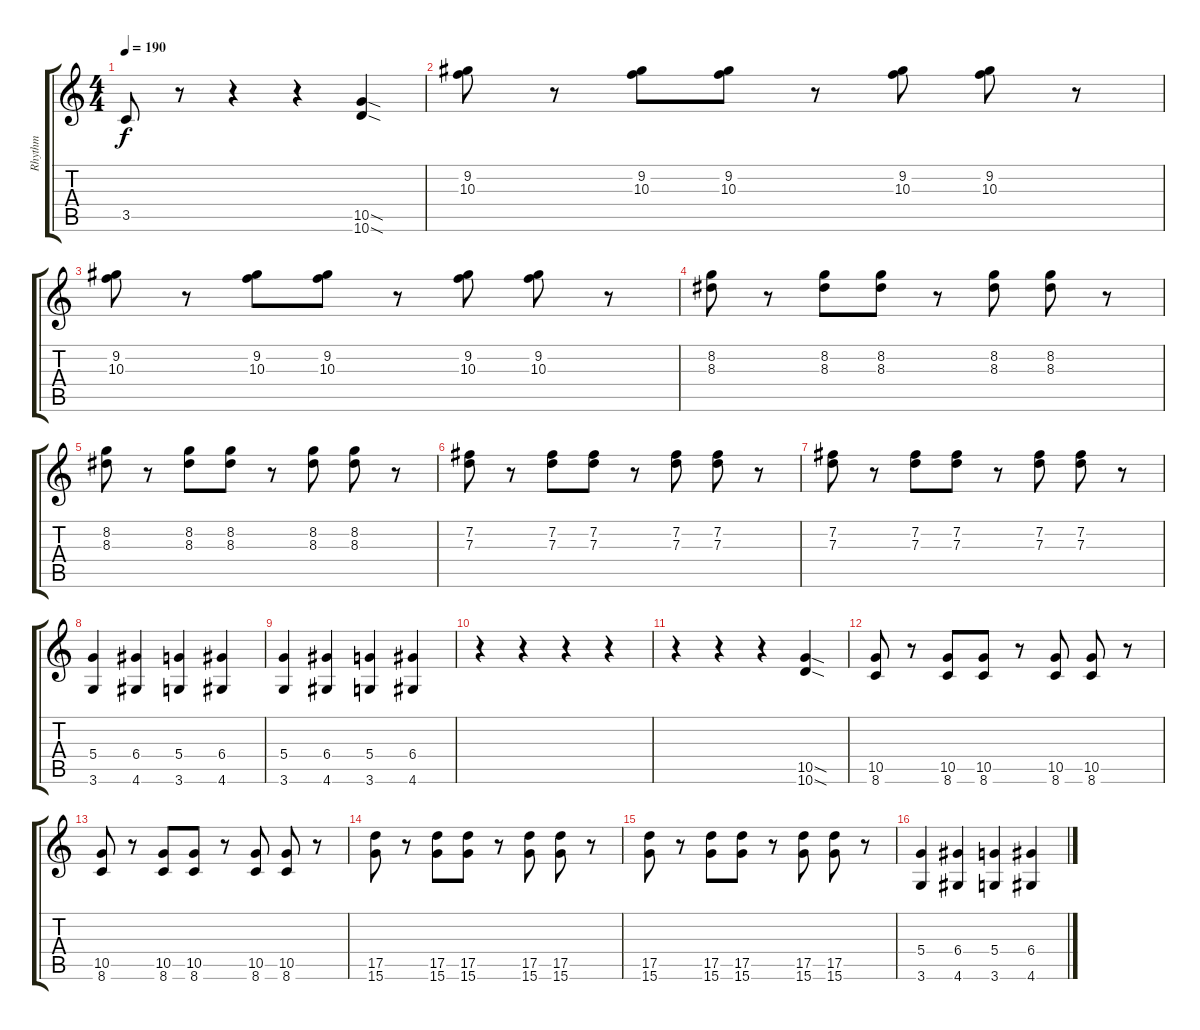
\track ("Rhythm" "Rhythm") {instrument distortionguitar}
\staff {score tabs}
\tuning (E4 B3 G3 D3 A2 E2) {hide}
\ts (4 4)
\tempo 190
\clef g2
\ks c
3.5.8{dy f} r.8 r.4 r.4 (10.5{sod} 10.6{sod}).4 |
(9.2 10.3).8 r.8 (9.2 10.3).8 (9.2 10.3).8 r.8 (9.2 10.3).8 (9.2 10.3).8 r.8 |
(9.2 10.3).8 r.8 (9.2 10.3).8 (9.2 10.3).8 r.8 (9.2 10.3).8 (9.2 10.3).8 r.8 |
(8.2 8.3).8 r.8 (8.2 8.3).8 (8.2 8.3).8 r.8 (8.2 8.3).8 (8.2 8.3).8 r.8 |
(8.2 8.3).8 r.8 (8.2 8.3).8 (8.2 8.3).8 r.8 (8.2 8.3).8 (8.2 8.3).8 r.8 |
(7.2 7.3).8 r.8 (7.2 7.3).8 (7.2 7.3).8 r.8 (7.2 7.3).8 (7.2 7.3).8 r.8 |
(7.2 7.3).8 r.8 (7.2 7.3).8 (7.2 7.3).8 r.8 (7.2 7.3).8 (7.2 7.3).8 r.8 |
(5.4 3.6).4 (6.4 4.6).4 (5.4 3.6).4 (6.4 4.6).4 |
(5.4 3.6).4 (6.4 4.6).4 (5.4 3.6).4 (6.4 4.6).4 |
r.4 r.4 r.4 r.4 |
r.4 r.4 r.4 (10.5{sod} 10.6{sod}).4 |
(10.5 8.6).8 r.8 (10.5 8.6).8 (10.5 8.6).8 r.8 (10.5 8.6).8 (10.5 8.6).8 r.8 |
(10.5 8.6).8 r.8 (10.5 8.6).8 (10.5 8.6).8 r.8 (10.5 8.6).8 (10.5 8.6).8 r.8 |
(17.5 15.6).8 r.8 (17.5 15.6).8 (17.5 15.6).8 r.8 (17.5 15.6).8 (17.5 15.6).8 r.8 |
(17.5 15.6).8 r.8 (17.5 15.6).8 (17.5 15.6).8 r.8 (17.5 15.6).8 (17.5 15.6).8 r.8 |
(5.4 3.6).4 (6.4 4.6).4 (5.4 3.6).4 (6.4 4.6).4
